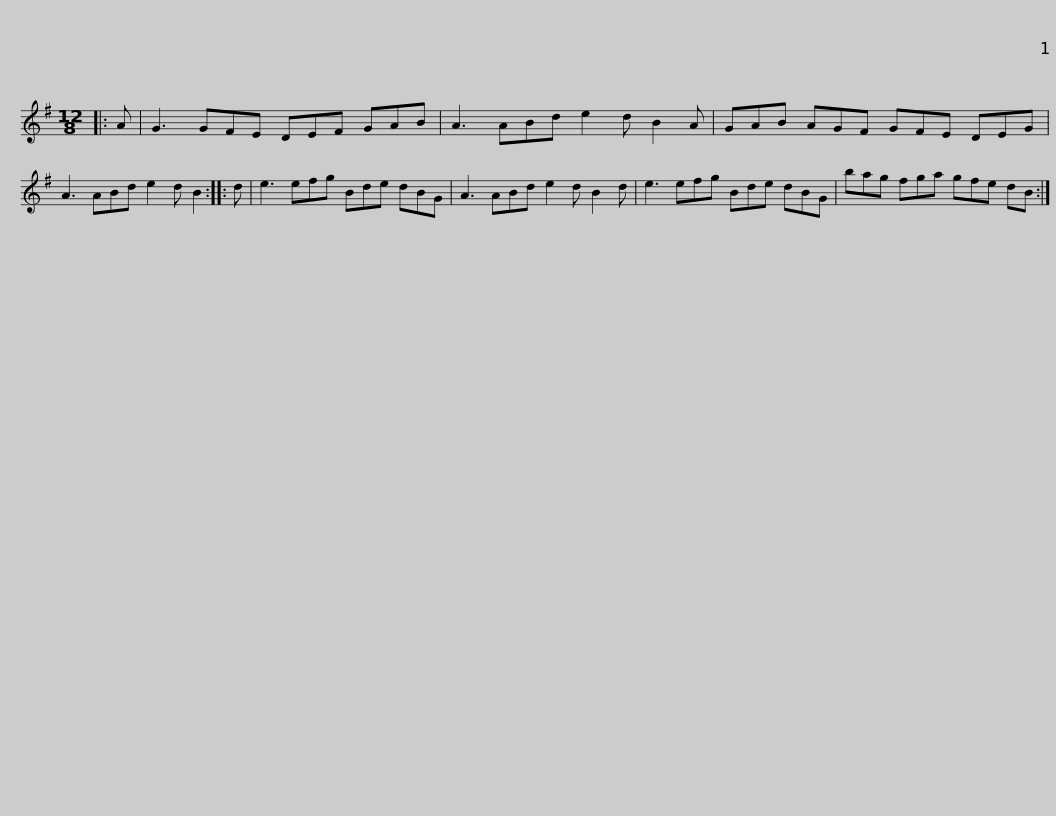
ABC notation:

X:1
L:1/8
M:12/8
I:linebreak $
K:G
V:1 treble
V:1
|: A | G3 GFE DEF GAB | A3 ABd e2 d B2 A | GAB AGF GFE DEG | A3 ABd e2 d B2 ::$ %5
 d | e3 efg Bde dBG | A3 ABd e2 d B2 d | e3 efg Bde dBG |$ bag fga gfe dB :| %10
